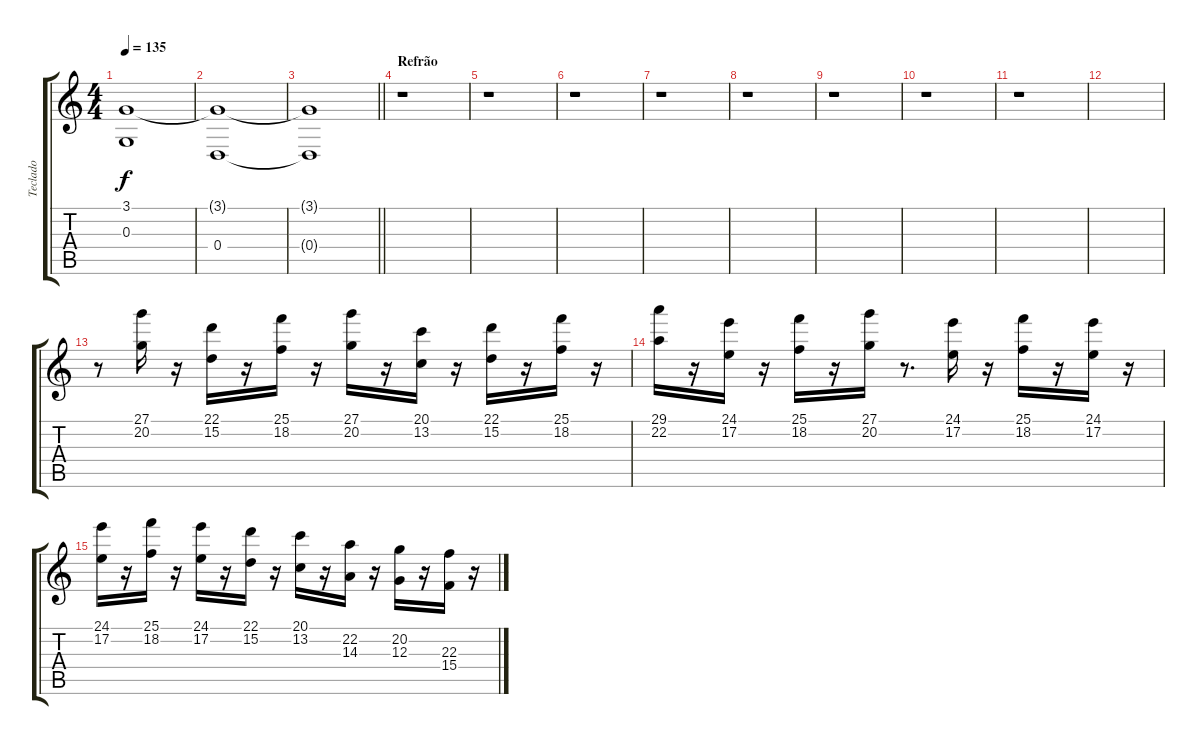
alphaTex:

\track ("Teclado" "Teclado") {instrument stringensemble1}
\staff {score tabs}
\tuning (E4 B3 G3 D3 A2 E2) {hide}
\ts (4 4)
\tempo 135
\clef g2
\ks c
(3.1{t} 0.3{t}).1{dy f} |
(3.1{t} 0.4).1 |
\barLineRight lightlight
(3.1{t} 0.4{t}).1 |
\section ("" "Refrão")
r.1 |
r.1 |
r.1 |
r.1 |
r.1 |
r.1 |
r.1 |
r.1 |
|
r.8 (27.1 20.2).16 r.16 (22.1 15.2).16 r.16 (25.1 18.2).16 r.16 (27.1 20.2).16 r.16 (20.1 13.2).16 r.16 (22.1 15.2).16 r.16 (25.1 18.2).16 r.16 |
(29.1 22.2).16 r.16 (24.1 17.2).16 r.16 (25.1 18.2).16 r.16 (27.1 20.2).16 r.8{d} (24.1 17.2).16 r.16 (25.1 18.2).16 r.16 (24.1 17.2).16 r.16 |
(24.1 17.2).16 r.16 (25.1 18.2).16 r.16 (24.1 17.2).16 r.16 (22.1 15.2).16 r.16 (20.1 13.2).16 r.16 (22.2 14.3).16 r.16 (20.2 12.3).16 r.16 (22.3 15.4).16 r.16
